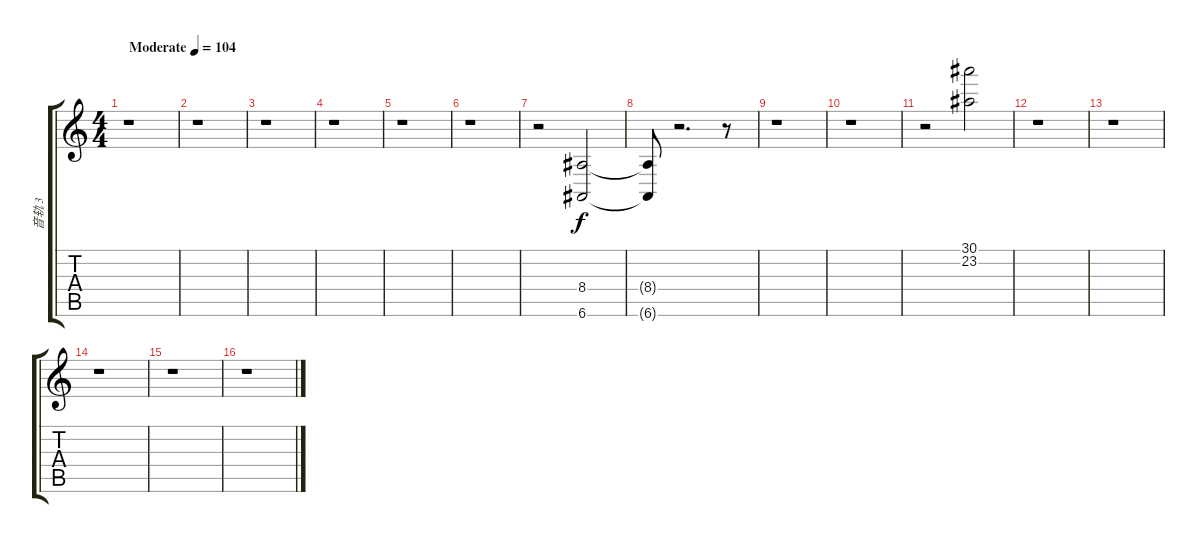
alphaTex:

\track ("音轨 3" "音轨 3") {instrument pad8sweep}
\staff {score tabs}
\tuning (E4 B3 G3 D3 A2 E2) {hide}
\ts (4 4)
\tempo (104 "Moderate")
\clef g2
\ks c
r.1{dy f instrument pad8sweep} |
r.1 |
r.1 |
r.1 |
r.1 |
r.1 |
r.2{txt ""} (8.4 6.6).2 |
(8.4{t} 6.6{t}).8 r.2{d} r.8 |
r.1 |
r.1 |
r.2 (30.1 23.2).2 |
r.1 |
r.1 |
r.1 |
r.1 |
r.1
